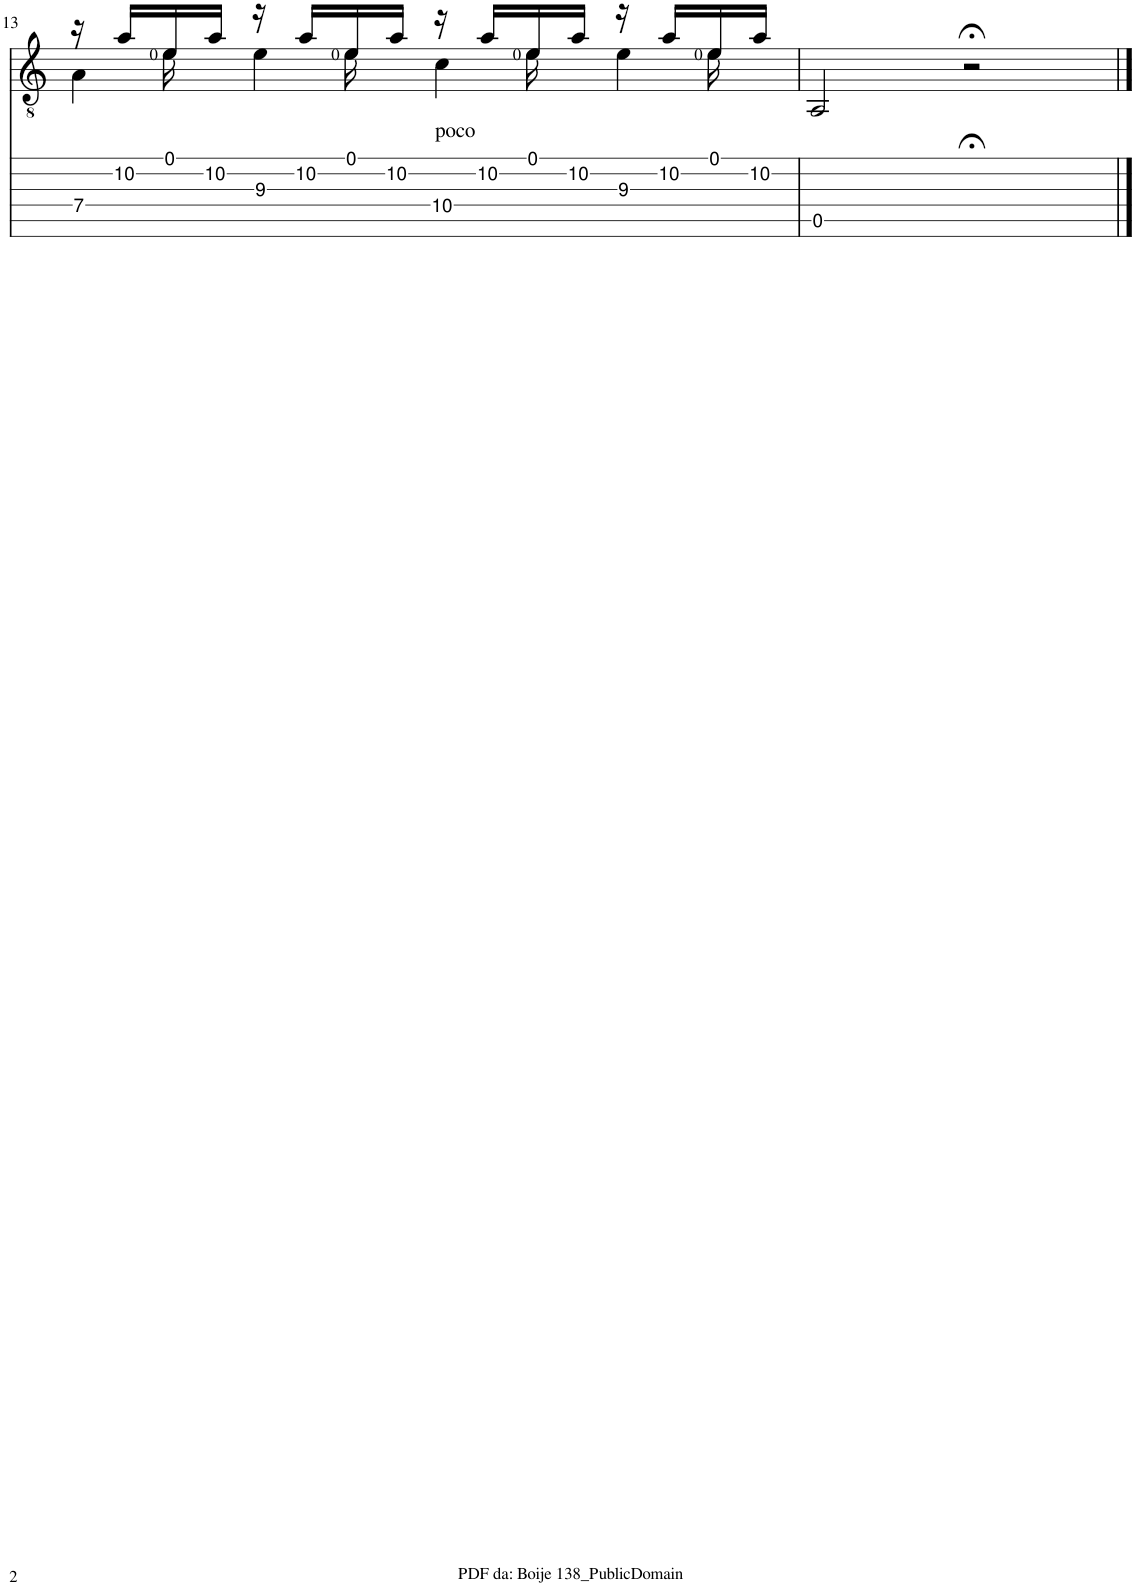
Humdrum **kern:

**kern	**kern
*part1	*part1
*staff2	*staff1
*I"Guitar	*
*I'Guit.	*
!!LO:PB:g=z
*	*clefGv2
*k[]	*k[]
*M4/4	*M4/4
*met(c)	*met(c)
=13	=13
*^	*^
*	*^	*	*^
16r	8ryy	4A	16r	8ryy	4A\
16aLL	.	.	16a/LL	.	.
16e	16e	.	16e/	16e\	.
16aJJ	8.ryy	.	16a/JJ	8.ryy	.
16r	.	4e	16r	.	4e\
16aLL	.	.	16a/LL	.	.
16e	16e	.	16e/	16e\	.
16aJJ	8.ryy	.	16a/JJ	8.ryy	.
!LO:TX:a:t=poco	!	!	!	!	!
16r	.	4c	16r	.	4c\
16aLL	.	.	16a/LL	.	.
16e	16e	.	16e/	16e\	.
16aJJ	8.ryy	.	16a/JJ	8.ryy	.
16r	.	4e	16r	.	4e\
16aLL	.	.	16a/LL	.	.
16e	16e	.	16e/	16e\	.
16aJJ	16ryy	.	16a/JJ	16ryy	.
*v	*v	*v	*	*	*
*	*v	*v	*v
=14	=14
2AA	2AA/
2r;<	2r;<
==	==
*-	*-
